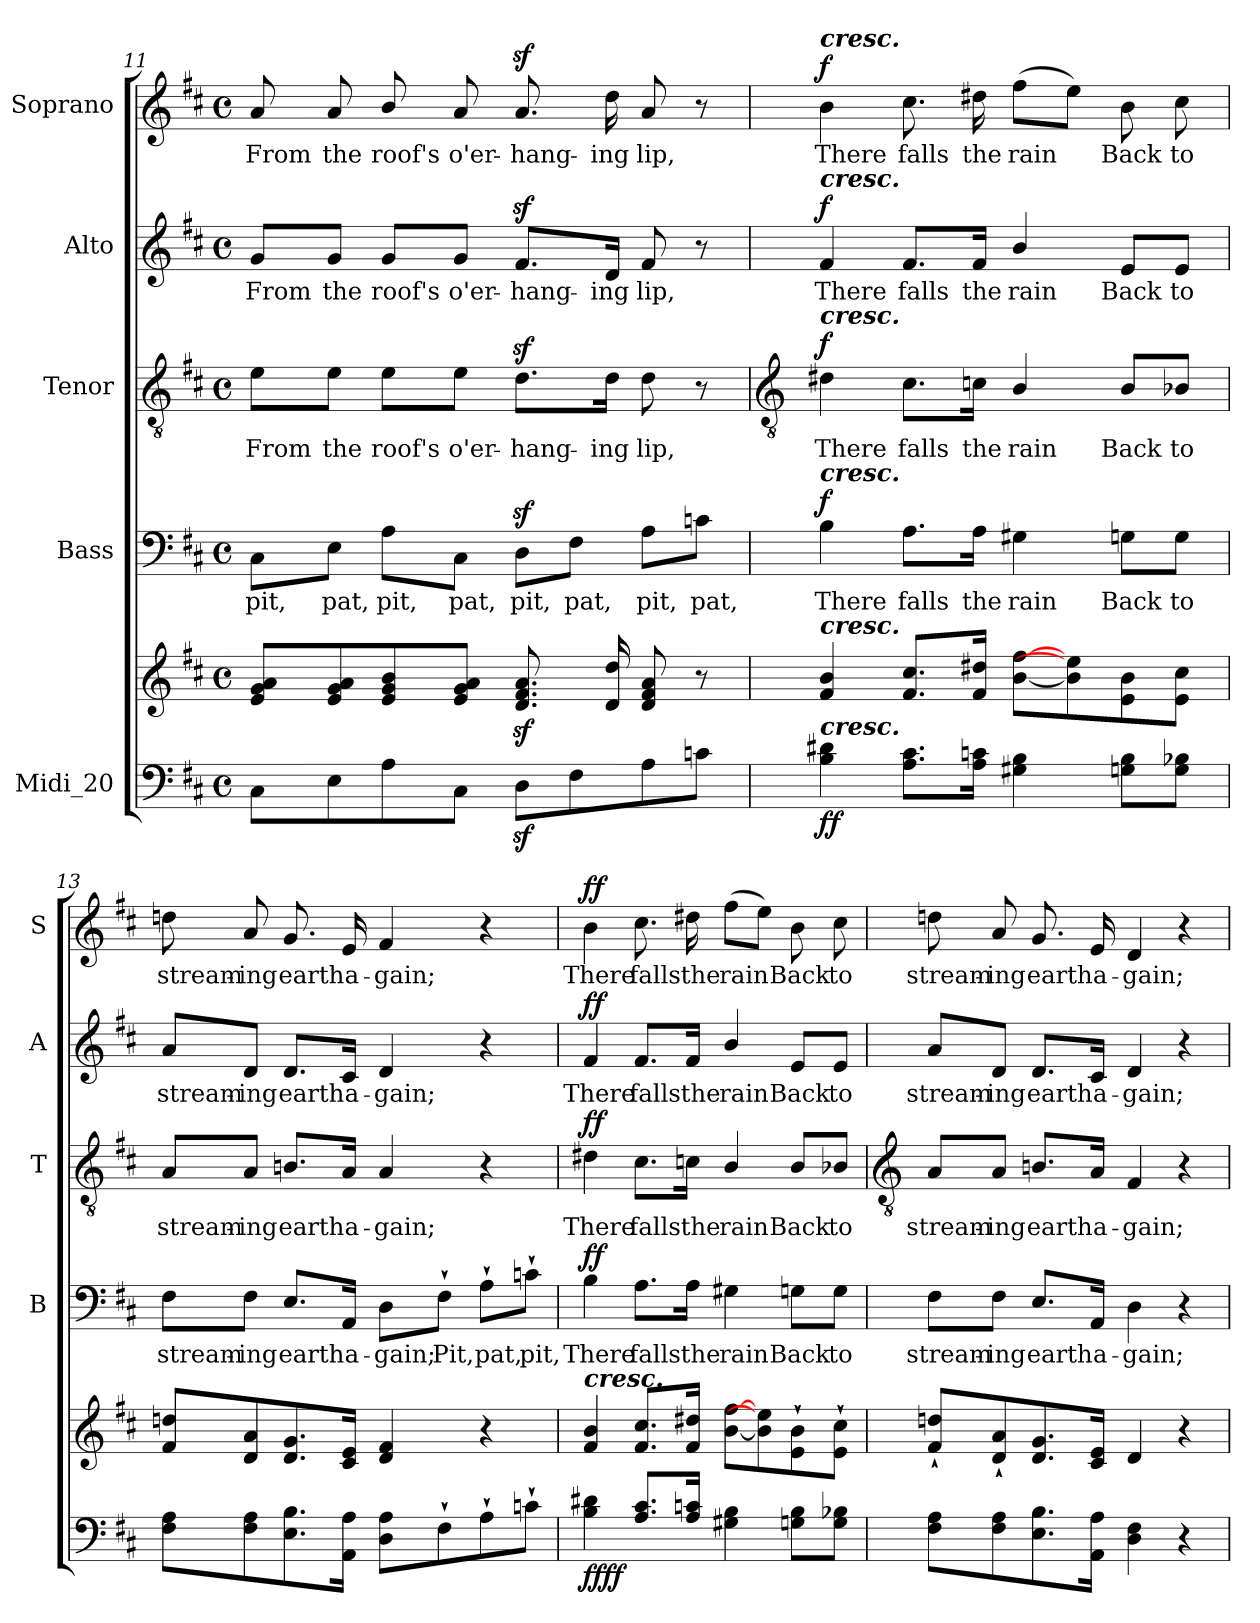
**kern	**kern	**dynam	**kern	**text	**dynam	**kern	**text	**dynam	**kern	**text	**dynam	**kern	**text	**dynam
*part5	*part5	*part5	*part4	*part4	*part4	*part3	*part3	*part3	*part2	*part2	*part2	*part1	*part1	*part1
*staff6	*staff5	*staff5/6	*staff4	*staff4	*staff4	*staff3	*staff3	*staff3	*staff2	*staff2	*staff2	*staff1	*staff1	*staff1
*I"Midi_20	*	*	*I"Bass	*	*	*I"Tenor	*	*	*I"Alto	*	*	*I"Soprano	*	*
*	*	*	*I'B	*	*	*I'T	*	*	*I'A	*	*	*I'S	*	*
*clefF4	*clefG2	*	*clefF4	*	*	*clefGv2	*	*	*clefG2	*	*	*clefG2	*	*
*k[f#c#]	*k[f#c#]	*	*k[f#c#]	*	*	*k[f#c#]	*	*	*k[f#c#]	*	*	*k[f#c#]	*	*
*D:	*D:	*	*D:	*	*	*D:	*	*	*D:	*	*	*D:	*	*
*M4/4	*M4/4	*	*M4/4	*	*	*M4/4	*	*	*M4/4	*	*	*M4/4	*	*
*met(c)	*met(c)	*	*met(c)	*	*	*met(c)	*	*	*met(c)	*	*	*met(c)	*	*
=11	=11	=11	=11	=11	=11	=11	=11	=11	=11	=11	=11	=11	=11	=11
!	!	!	!	!LO:LY:b	!	!	!LO:LY:b	!	!	!LO:LY:b	!	!	!LO:LY:b	!
8C#L	8e 8g 8aL	.	8C#\L	pit,	.	8e\L	From	.	8g/L	From	.	8a	From	.
!	!	!	!	!LO:LY:b	!	!	!LO:LY:b	!	!	!LO:LY:b	!	!	!LO:LY:b	!
8E	8e 8g 8a	.	8E\J	pat,	.	8e\J	the	.	8g/J	the	.	8a	the	.
!	!	!	!	!LO:LY:b	!	!	!LO:LY:b	!	!	!LO:LY:b	!	!	!LO:LY:b	!
8A	8e 8g 8b	.	8A\L	pit,	.	8e\L	roof's	.	8g/L	roof's	.	8b/	roof's	.
!	!	!	!	!LO:LY:b	!	!	!LO:LY:b	!	!	!LO:LY:b	!	!	!LO:LY:b	!
8C#J	8e 8g 8aJ	.	8C#\J	pat,	.	8e\J	o'er-	.	8g/J	o'er-	.	8a	o'er-	.
!	!	!	!	!LO:LY:b	!	!	!LO:LY:b	!	!	!LO:LY:b	!	!	!LO:LY:b	!
8Dz<L	8.dz< 8.f#z< 8.az<L	.	8Dz<\L	pit,	.	8.dz<\L	hang-	.	8.f#z</L	hang-	.	8.az<	hang-	.
!	!	!	!	!LO:LY:b	!	!	!	!	!	!	!	!	!	!
8F#	.	.	8F#\J	pat,	.	.	.	.	.	.	.	.	.	.
!	!	!	!	!	!	!	!LO:LY:b	!	!	!LO:LY:b	!	!	!LO:LY:b	!
.	16d 16ddL	.	.	.	.	16d\Jk	-ing	.	16d/Jk	-ing	.	16dd	-ing	.
!	!	!	!	!LO:LY:b	!	!	!LO:LY:b	!	!	!LO:LY:b	!	!	!LO:LY:b	!
8A	8d 8f# 8aJ	.	8A\L	pit,	.	8d	lip,	.	8f#	lip,	.	8a	lip,	.
!	!	!	!	!LO:LY:b	!	!	!	!	!	!	!	!	!	!
8cnJ	8r	.	8cn\J	pat,	.	8r	.	.	8r	.	.	8r	.	.
!!LO:LB:g=z
=12	=12	=12	=12	=12	=12	=12	=12	=12	=12	=12	=12	=12	=12	=12
*	*	*	*	*	*	*clefGv2	*	*	*	*	*	*	*	*
!	!	!	!	!	!	!	!	!	!	!	!	!LO:TX:a:Bi:t=cresc.	!	!
!	!	!	!	!	!	!	!	!	!LO:TX:a:Bi:t=cresc.	!	!	!	!	!
!	!	!	!	!	!	!LO:TX:a:Bi:t=cresc.	!	!	!	!	!	!	!	!
!	!	!	!LO:TX:a:Bi:t=cresc.	!	!	!	!	!	!	!	!	!	!	!
!	!LO:TX:a:Bi:t=cresc.	!	!	!	!	!	!	!	!	!	!	!	!	!
!LO:TX:a:Bi:t=cresc.	!	!	!	!	!	!	!	!	!	!	!	!	!	!
!	!	!LO:DY:b=2	!	!LO:LY:b	!	!	!LO:LY:b	!	!	!LO:LY:b	!	!	!LO:LY:b	!
!	!	!LO:DY:n=1:b	!	!	!LO:DY:b	!	!	!LO:DY:b	!	!	!LO:DY:b	!	!	!LO:DY:b
4B 4d#X	4f# 4b	f f	4B	There	f	4d#X	There	f	4f#	There	f	4b	There	f
!	!	!	!	!LO:LY:b	!	!	!LO:LY:b	!	!	!LO:LY:b	!	!	!LO:LY:b	!
8.A 8.c#L	8.f# 8.cc#L	.	8.A\L	falls	.	8.c#\L	falls	.	8.f#/L	falls	.	8.cc#	falls	.
!	!	!	!	!LO:LY:b	!	!	!LO:LY:b	!	!	!LO:LY:b	!	!	!LO:LY:b	!
16A 16cnJ	16f# 16dd#XJ	.	16A\Jk	the	.	16cn\Jk	the	.	16f#/Jk	the	.	16dd#X	the	.
!	!	!	!	!LO:LY:b	!	!	!LO:LY:b	!	!	!LO:LY:b	!	!	!LO:LY:b	!
4G#X 4B	[8b [8ff#L	.	4G#X	rain	.	4B/	rain	.	4b/	rain	.	(>8ff#L	rain	.
.	8b] 8ee]	.	.	.	.	.	.	.	.	.	.	8eeJ)	.	.
!	!	!	!	!LO:LY:b	!	!	!LO:LY:b	!	!	!LO:LY:b	!	!	!LO:LY:b	!
8Gn 8BL	8e 8b	.	8Gn\L	Back	.	8B/L	Back	.	8e/L	Back	.	8b	Back	.
!	!	!	!	!LO:LY:b	!	!	!LO:LY:b	!	!	!LO:LY:b	!	!	!LO:LY:b	!
8G 8B-XJ	8e 8cc#J	.	8G\J	to	.	8B-X/J	to	.	8e/J	to	.	8cc#	to	.
=13	=13	=13	=13	=13	=13	=13	=13	=13	=13	=13	=13	=13	=13	=13
!	!	!	!	!LO:LY:b	!	!	!LO:LY:b	!	!	!LO:LY:b	!	!	!LO:LY:b	!
8F# 8AL	8f# 8ddnL	.	8F#\L	stream-	.	8A/L	stream-	.	8a/L	stream-	.	8ddn	stream-	.
!	!	!	!	!LO:LY:b	!	!	!LO:LY:b	!	!	!LO:LY:b	!	!	!LO:LY:b	!
8F# 8A	8d 8a	.	8F#\J	-ing	.	8A/J	-ing	.	8d/J	-ing	.	8a	-ing	.
!	!	!	!	!LO:LY:b	!	!	!LO:LY:b	!	!	!LO:LY:b	!	!	!LO:LY:b	!
8.E 8.B	8.d 8.g	.	8.E/L	earth	.	8.Bn/L	earth	.	8.d/L	earth	.	8.g	earth	.
!	!	!	!	!LO:LY:b	!	!	!LO:LY:b	!	!	!LO:LY:b	!	!	!LO:LY:b	!
16AA 16AJ	16c# 16eJ	.	16AA/Jk	a-	.	16A/Jk	a-	.	16c#/Jk	a-	.	16e	a-	.
!	!	!	!	!LO:LY:b	!	!	!LO:LY:b	!	!	!LO:LY:b	!	!	!LO:LY:b	!
8D 8AL	4d 4f#	.	8D\L	-gain;	.	4A	-gain;	.	4d	-gain;	.	4f#	-gain;	.
!	!	!	!	!LO:LY:b	!	!	!	!	!	!	!	!	!	!
8F#`	.	.	8F#`\J	Pit,	.	.	.	.	.	.	.	.	.	.
!	!	!	!	!LO:LY:b	!	!	!	!	!	!	!	!	!	!
8A`	4r	.	8A`\L	pat,	.	4r	.	.	4r	.	.	4r	.	.
!	!	!	!	!LO:LY:b	!	!	!	!	!	!	!	!	!	!
8cn`J	.	.	8cn`\J	pit,	.	.	.	.	.	.	.	.	.	.
=14	=14	=14	=14	=14	=14	=14	=14	=14	=14	=14	=14	=14	=14	=14
!	!LO:TX:a:Bi:t=cresc.	!	!	!	!	!	!	!	!	!	!	!	!	!
!	!	!LO:DY:b=2	!	!LO:LY:b	!	!	!LO:LY:b	!	!	!LO:LY:b	!	!	!LO:LY:b	!
!	!	!LO:DY:n=1:b	!	!	!LO:DY:b	!	!	!LO:DY:b	!	!	!LO:DY:b	!	!	!LO:DY:b
4B\ 4d#X\	4f# 4b	ff ff	4B	There	ff	4d#X	There	ff	4f#	There	ff	4b	There	ff
!	!	!	!	!LO:LY:b	!	!	!LO:LY:b	!	!	!LO:LY:b	!	!	!LO:LY:b	!
8.A/ 8.c#/L	8.f# 8.cc#L	.	8.A\L	falls	.	8.c#\L	falls	.	8.f#/L	falls	.	8.cc#	falls	.
!	!	!	!	!LO:LY:b	!	!	!LO:LY:b	!	!	!LO:LY:b	!	!	!LO:LY:b	!
16A\ 16cn\J	16f# 16dd#XJ	.	16A\Jk	the	.	16cn\Jk	the	.	16f#/Jk	the	.	16dd#X	the	.
!	!	!	!	!LO:LY:b	!	!	!LO:LY:b	!	!	!LO:LY:b	!	!	!LO:LY:b	!
4G#X 4B	[8b [8ff#L	.	4G#X	rain	.	4B/	rain	.	4b/	rain	.	(>8ff#L	rain	.
.	8b] 8ee]	.	.	.	.	.	.	.	.	.	.	8eeJ)	.	.
!	!	!	!	!LO:LY:b	!	!	!LO:LY:b	!	!	!LO:LY:b	!	!	!LO:LY:b	!
8Gn 8BL	8e` 8b`	.	8Gn\L	Back	.	8B/L	Back	.	8e/L	Back	.	8b	Back	.
!	!	!	!	!LO:LY:b	!	!	!LO:LY:b	!	!	!LO:LY:b	!	!	!LO:LY:b	!
8G 8B-XJ	8e` 8cc#`J	.	8G\J	to	.	8B-X/J	to	.	8e/J	to	.	8cc#	to	.
!!LO:LB:g=z
=15	=15	=15	=15	=15	=15	=15	=15	=15	=15	=15	=15	=15	=15	=15
*	*	*	*	*	*	*clefGv2	*	*	*	*	*	*	*	*
!	!	!	!	!LO:LY:b	!	!	!LO:LY:b	!	!	!LO:LY:b	!	!	!LO:LY:b	!
8F# 8AL	8f#` 8ddn`L	.	8F#\L	stream-	.	8A/L	stream-	.	8a/L	stream-	.	8ddn	stream-	.
!	!	!	!	!LO:LY:b	!	!	!LO:LY:b	!	!	!LO:LY:b	!	!	!LO:LY:b	!
8F# 8A	8d` 8a`	.	8F#\J	-ing	.	8A/J	-ing	.	8d/J	-ing	.	8a	-ing	.
!	!	!	!	!LO:LY:b	!	!	!LO:LY:b	!	!	!LO:LY:b	!	!	!LO:LY:b	!
8.E 8.B	8.d 8.g	.	8.E/L	earth	.	8.Bn/L	earth	.	8.d/L	earth	.	8.g	earth	.
!	!	!	!	!LO:LY:b	!	!	!LO:LY:b	!	!	!LO:LY:b	!	!	!LO:LY:b	!
16AA 16AJ	16c# 16eJ	.	16AA/Jk	a-	.	16A/Jk	a-	.	16c#/Jk	a-	.	16e	a-	.
!	!	!	!	!LO:LY:b	!	!	!LO:LY:b	!	!	!LO:LY:b	!	!	!LO:LY:b	!
4D 4F#	4d	.	4D	-gain;	.	4F#	-gain;	.	4d	-gain;	.	4d	-gain;	.
4r	4r	.	4r	.	.	4r	.	.	4r	.	.	4r	.	.
=	=	=	=	=	=	=	=	=	=	=	=	=	=	=
*-	*-	*-	*-	*-	*-	*-	*-	*-	*-	*-	*-	*-	*-	*-
